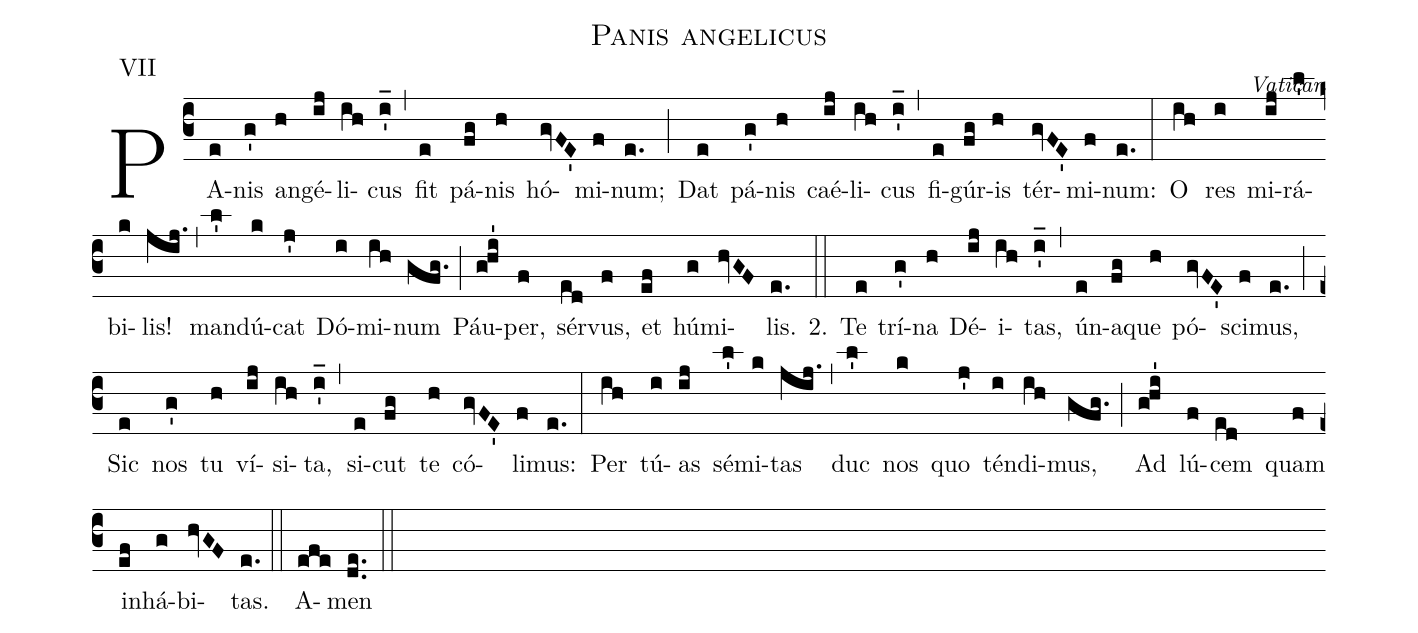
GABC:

name: Panis angelicus;
annotation:VII;
commentary:Vatican;
%%
(c3)PA(e)nis(g') an(h)gé(ij)li(ih)cus(i_') (,)
fit(e) pá(fg)nis(h) hó(gvFE')mi(f)num;(e.) (;)
Dat(e) pá(g')nis(h) caé(ij)li(ih)cus(i_') (,)
fi(e)gúr(fg)is(h) tér(gvFE')mi(f)num:(e.) (:)
O(ih) res(i) mi(ij)rá(l')bi(k)lis!(jij.) (,)
man(l')dú(k)cat(j') Dó(i)mi(ih)num(gfg.) (;)
Páu(g!hi')per,(f) sér(ed)vus,(f) et(ef) hú(g)mi(hvGF)lis.(e.) 2.(::)

Te(e) trí(g')na(h) Dé(ij)i(ih)tas,(i_') (,)
ún(e)a(fg)que(h) pó(gvFE')sci(f)mus,(e.) (;)
Sic(e) nos(g') tu(h) ví(ij)si(ih)ta,(i_') (,)
si(e)cut(fg) te(h) có(gvFE')li(f)mus:(e.) (:)
Per(ih) tú(i)as(ij) sé(l')mi(k)tas(jij.) (,)
duc(l') nos(k) quo(j') tén(i)di(ih)mus,(gfg.) (;)
Ad(g!hi') lú(f)cem(ed) quam(f) in(ef)há(g)bi(hvGF)tas.(e.) (::)
A(efe)men(de..) (::)
